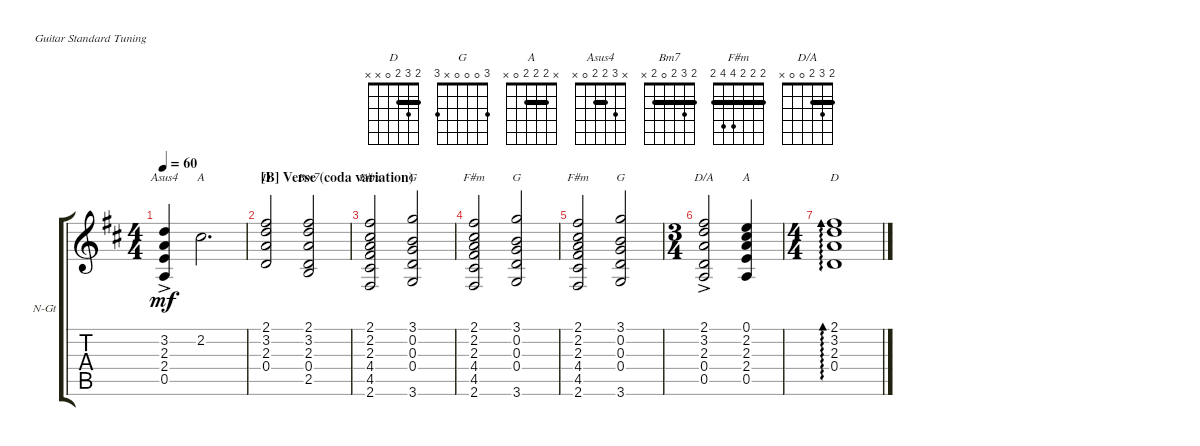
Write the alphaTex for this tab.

\defaultSystemsLayout 4
\bracketExtendMode groupsimilarinstruments
\firstSystemTrackNameOrientation horizontal
\otherSystemsTrackNameOrientation horizontal
\track ("Nylon Guitar" "N-Gt") {instrument acousticguitarnylon}
\staff {score tabs}
\tuning (E4 B3 G3 D3 A2 E2)
\chord ("D" 2 3 2 0 x x) {barre 2}
\chord ("G" 3 0 0 0 x 3)
\chord ("A" 0 2 2 2 0 x)
\chord ("Asus4" x 3 2 2 0 x) {barre 2}
\chord ("Bm7" 2 3 2 0 2 x) {barre 2}
\chord ("F#m" 2 2 2 4 4 2) {barre (2 2 2)}
\chord ("D/A" 2 3 2 0 0 x) {barre 2}
\chord ("A" x 2 2 2 0 x) {barre (2 2)}
\ts (4 4)
\tempo 60
\clef g2
\ks d
(0.5 2.4 2.3 3.2{ac}).4{ch "Asus4" dy mf} 2.2.2{d ch "A"} |
\section ("B" "Verse (coda variation)")
(0.4 2.3 3.2 2.1).2{ch "D"} (2.5 0.4 2.3 3.2 2.1).2{ch "Bm7"} |
(2.6 4.5 4.4 2.3 2.2 2.1).2{ch "F#m"} (3.1 0.2 0.3 0.4 3.6).2{ch "G"} |
(2.6 4.5 4.4 2.3 2.2 2.1).2{ch "F#m"} (3.1 0.2 0.3 0.4 3.6).2{ch "G"} |
(2.6 4.5 4.4 2.3 2.2 2.1).2{ch "F#m"} (3.1 0.2 0.3 0.4 3.6).2{ch "G"} |
\ts (3 4)
(0.5 0.4 2.3 3.2{ac} 2.1).2{ch "D/A"} (0.5 2.4 2.3 2.2 0.1).4{ch "A"} |
\ts (4 4)
(0.4 2.3 3.2 2.1).1{ad 0 ch "D"}
